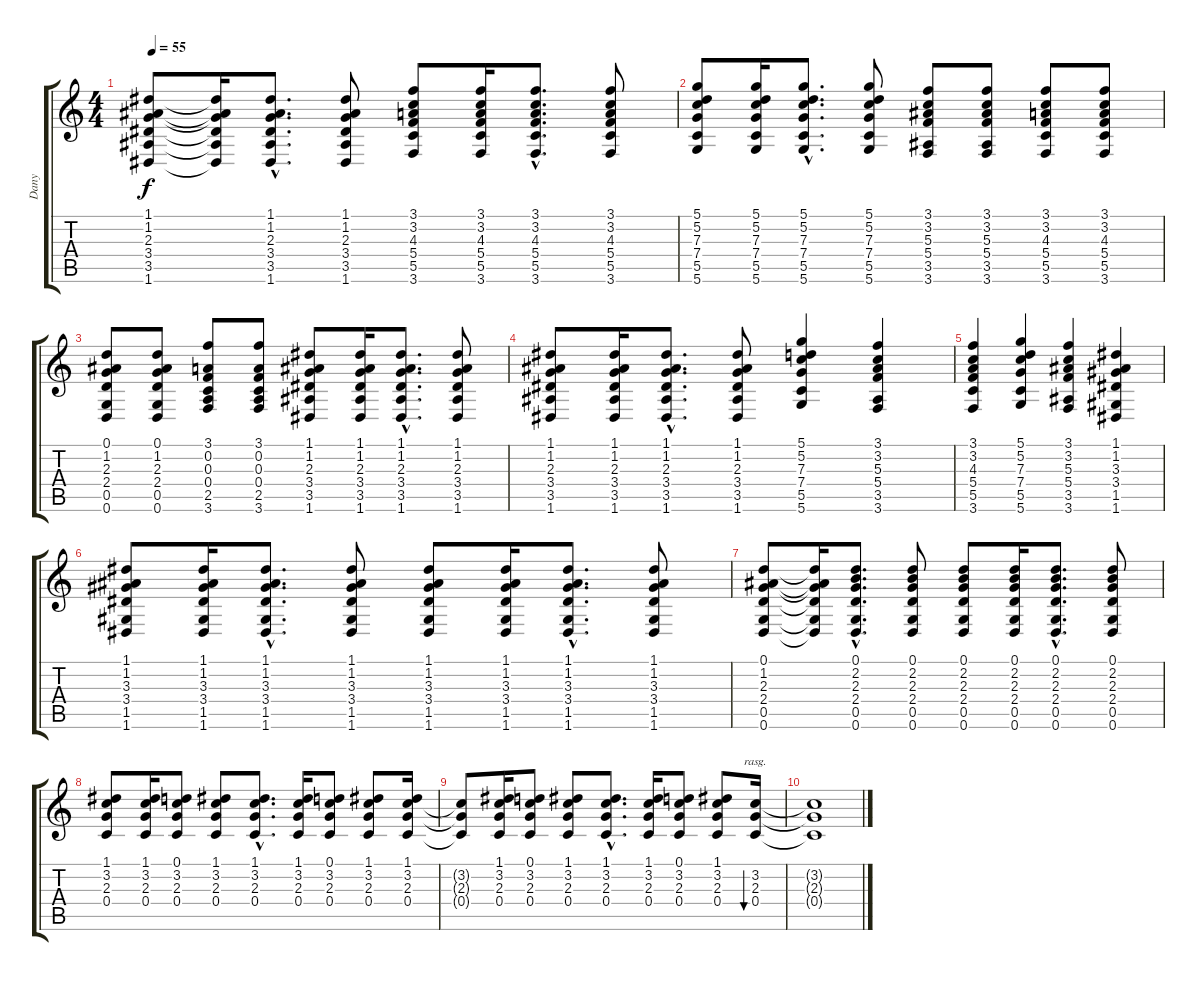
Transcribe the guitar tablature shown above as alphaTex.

\track ("Dany" "Dany") {instrument acousticguitarsteel}
\staff {score tabs}
\tuning (D4 A3 F3 C3 G2 D2) {hide}
\ts (4 4)
\tempo 55
\clef g2
\ks c
(1.1 1.2 2.3 3.4 3.5 1.6).8{dy f} (1.1{t} 1.2{t} 2.3{t} 3.4{t} 3.5{t} 1.6{t}).16 (1.1{hac} 1.2{hac} 2.3{hac} 3.4{hac} 3.5{hac} 1.6{hac}).8{d} (1.1 1.2 2.3 3.4 3.5 1.6).8 (3.1 3.2 4.3 5.4 5.5 3.6).8 (3.1 3.2 4.3 5.4 5.5 3.6).16 (3.1{hac} 3.2{hac} 4.3{hac} 5.4{hac} 5.5{hac} 3.6{hac}).8{d} (3.1 3.2 4.3 5.4 5.5 3.6).8 |
(5.1 5.2 7.3 7.4 5.5 5.6).8 (5.1 5.2 7.3 7.4 5.5 5.6).16 (5.1{hac} 5.2{hac} 7.3{hac} 7.4{hac} 5.5{hac} 5.6).8{d} (5.1 5.2 7.3 7.4 5.5 5.6).8 (3.1 3.2 5.3 5.4 3.5 3.6).8 (3.1 3.2 5.3 5.4 3.5 3.6).8 (3.1 3.2 4.3 5.4 5.5 3.6).8 (3.1 3.2 4.3 5.4 5.5 3.6).8 |
(0.1 1.2 2.3 2.4 0.5 0.6).8 (0.1 1.2 2.3 2.4 0.5 0.6).8 (3.1 0.2 0.3 0.4 2.5 3.6).8 (3.1 0.2 0.3 0.4 2.5 3.6).8 (1.1 1.2 2.3 3.4 3.5 1.6).8 (1.1 1.2 2.3 3.4 3.5 1.6).16 (1.1{hac} 1.2{hac} 2.3{hac} 3.4{hac} 3.5{hac} 1.6{hac}).8{d} (1.1 1.2 2.3 3.4 3.5 1.6).8 |
(1.1 1.2 2.3 3.4 3.5 1.6).8 (1.1 1.2 2.3 3.4 3.5 1.6).16 (1.1{hac} 1.2{hac} 2.3{hac} 3.4{hac} 3.5{hac} 1.6{hac}).8{d} (1.1 1.2 2.3 3.4 3.5 1.6).8 (5.1 5.2 7.3 7.4 5.5 5.6).4 (3.1 3.2 5.3 5.4 3.5 3.6).4 |
(3.1 3.2 4.3 5.4 5.5 3.6).4 (5.1 5.2 7.3 7.4 5.5 5.6).4 (3.1 3.2 5.3 5.4 3.5 3.6).4 (1.1 1.2 3.3 3.4 1.5 1.6).4 |
(1.1 1.2 3.3 3.4 1.5 1.6).8 (1.1 1.2 3.3 3.4 1.5 1.6).16 (1.1{hac} 1.2{hac} 3.3{hac} 3.4{hac} 1.5{hac} 1.6{hac}).8{d} (1.1 1.2 3.3 3.4 1.5 1.6).8 (1.1 1.2 3.3 3.4 1.5 1.6).8 (1.1 1.2 3.3 3.4 1.5 1.6).16 (1.1{hac} 1.2{hac} 3.3{hac} 3.4{hac} 1.5{hac} 1.6{hac}).8{d} (1.1 1.2 3.3 3.4 1.5 1.6).8 |
(0.1 1.2 2.3 2.4 0.5 0.6).8 (0.1{t} 1.2{t} 2.3{t} 2.4{t} 0.5{t} 0.6{t}).16 (0.1{hac} 2.2{hac} 2.3{hac} 2.4{hac} 0.5{hac} 0.6{hac}).8{d} (0.1 2.2 2.3 2.4 0.5 0.6).8 (0.1 2.2 2.3 2.4 0.5 0.6).8 (0.1 2.2 2.3 2.4 0.5 0.6).16 (0.1{hac} 2.2{hac} 2.3{hac} 2.4{hac} 0.5{hac} 0.6{hac}).8{d} (0.1 2.2 2.3 2.4 0.5 0.6).8 |
(1.1 3.2 2.3 0.4).8 (1.1 3.2 2.3 0.4).16 (0.1 3.2 2.3 0.4).8 (1.1 3.2 2.3 0.4).8 (1.1{hac} 3.2{hac} 2.3{hac} 0.4{hac}).8{d} (1.1 3.2 2.3 0.4).16 (0.1 3.2 2.3 0.4).8 (1.1 3.2 2.3 0.4).8 (1.1 3.2 2.3 0.4).16 |
(3.2{t} 2.3{t} 0.4{t}).8 (1.1 3.2 2.3 0.4).16 (0.1 3.2 2.3 0.4).8 (1.1 3.2 2.3 0.4).8 (1.1{hac} 3.2{hac} 2.3{hac} 0.4{hac}).8{d} (1.1 3.2 2.3 0.4).16 (0.1 3.2 2.3 0.4).8 (1.1 3.2 2.3 0.4).8 (3.2 2.3 0.4).16{bu 480 rasg ii} |
(3.2{t} 2.3{t} 0.4{t}).1
